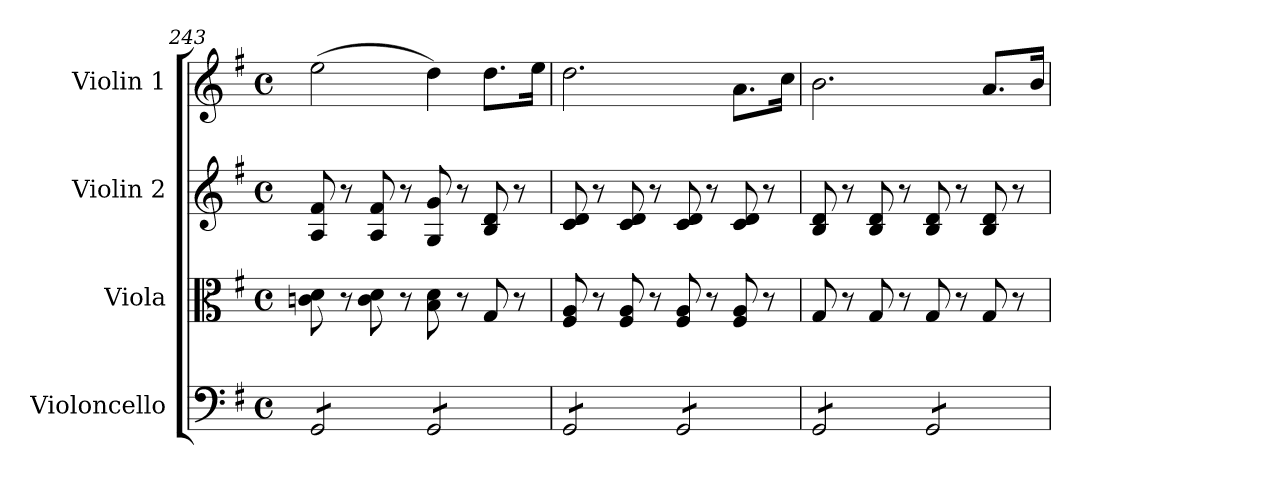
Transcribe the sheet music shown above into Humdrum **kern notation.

**kern	**kern	**kern	**kern
*part4	*part3	*part2	*part1
*staff4	*staff3	*staff2	*staff1
*I"Violoncello	*I"Viola	*I"Violin 2	*I"Violin 1
*I'Vc	*I'Vla	*I'Vln	*I'Vln
!!LO:LB:g=z
*clefF4	*clefC3	*clefG2	*clefG2
*k[f#]	*k[f#]	*k[f#]	*k[f#]
*M4/4	*M4/4	*M4/4	*M4/4
*met(c)	*met(c)	*met(c)	*met(c)
=243	=243	=243	=243
*tremolo	*	*	*
12GG/L	8cn\ 8d\	8A/ 8f#/	(2ee\
12GG/	.	.	.
.	8r	8r	.
12GG/	.	.	.
12GG/	8c\ 8d\	8A/ 8f#/	.
12GG/	.	.	.
.	8r	8r	.
12GG/J	.	.	.
12GG/L	8B\ 8d\	8G/ 8g/	4dd\)
12GG/	.	.	.
.	8r	8r	.
12GG/	.	.	.
12GG/	8G/	8B/ 8d/	8.dd\L
12GG/	.	.	.
.	8r	8r	.
12GG/J	.	.	.
.	.	.	16ee\Jk
!!LO:PB:g=z
=244	=244	=244	=244
12GG/L	8F#/ 8A/	8c/ 8d/	2.dd\
12GG/	.	.	.
.	8r	8r	.
12GG/	.	.	.
12GG/	8F#/ 8A/	8c/ 8d/	.
12GG/	.	.	.
.	8r	8r	.
12GG/J	.	.	.
12GG/L	8F#/ 8A/	8c/ 8d/	.
12GG/	.	.	.
.	8r	8r	.
12GG/	.	.	.
12GG/	8F#/ 8A/	8c/ 8d/	8.a\L
12GG/	.	.	.
.	8r	8r	.
12GG/J	.	.	.
.	.	.	16cc\Jk
=245	=245	=245	=245
12GG/L	8G/	8B/ 8d/	2.b\
12GG/	.	.	.
.	8r	8r	.
12GG/	.	.	.
12GG/	8G/	8B/ 8d/	.
12GG/	.	.	.
.	8r	8r	.
12GG/J	.	.	.
12GG/L	8G/	8B/ 8d/	.
12GG/	.	.	.
.	8r	8r	.
12GG/	.	.	.
12GG/	8G/	8B/ 8d/	8.a/L
12GG/	.	.	.
.	8r	8r	.
12GG/J	.	.	.
*Xtremolo	*	*	*
.	.	.	16b/Jk
=	=	=	=
*-	*-	*-	*-
